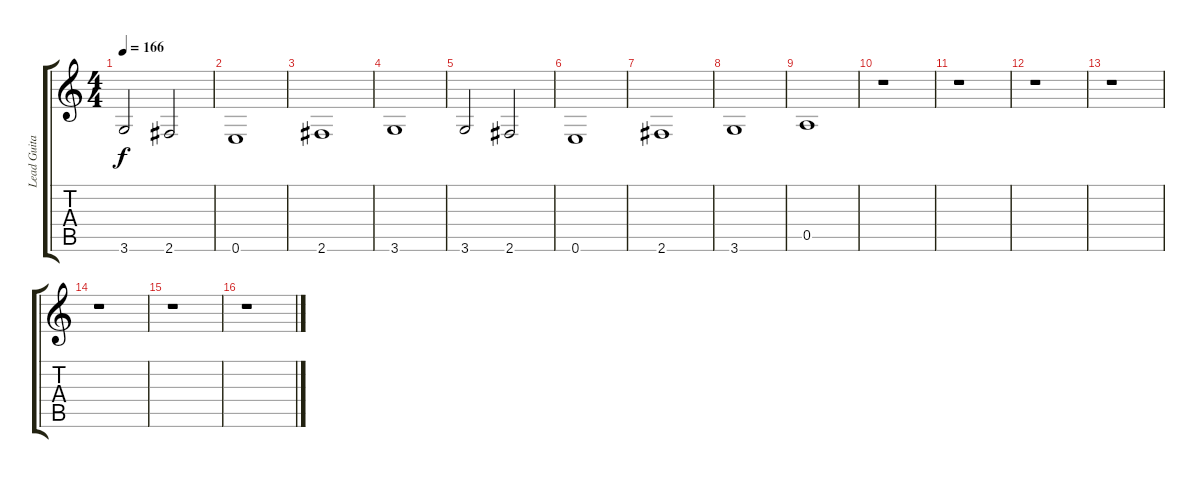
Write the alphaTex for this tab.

\track ("Lead Guitar" "Lead Guita") {instrument distortionguitar}
\staff {score tabs}
\tuning (E4 B3 G3 D3 A2 E2) {hide}
\ts (4 4)
\tempo 166
\clef g2
\ks c
3.6.2{dy f} 2.6.2 |
0.6.1 |
2.6.1 |
3.6.1 |
3.6.2 2.6.2 |
0.6.1 |
2.6.1 |
3.6.1 |
0.5.1 |
r.1 |
r.1 |
r.1 |
r.1 |
r.1 |
r.1 |
r.1
